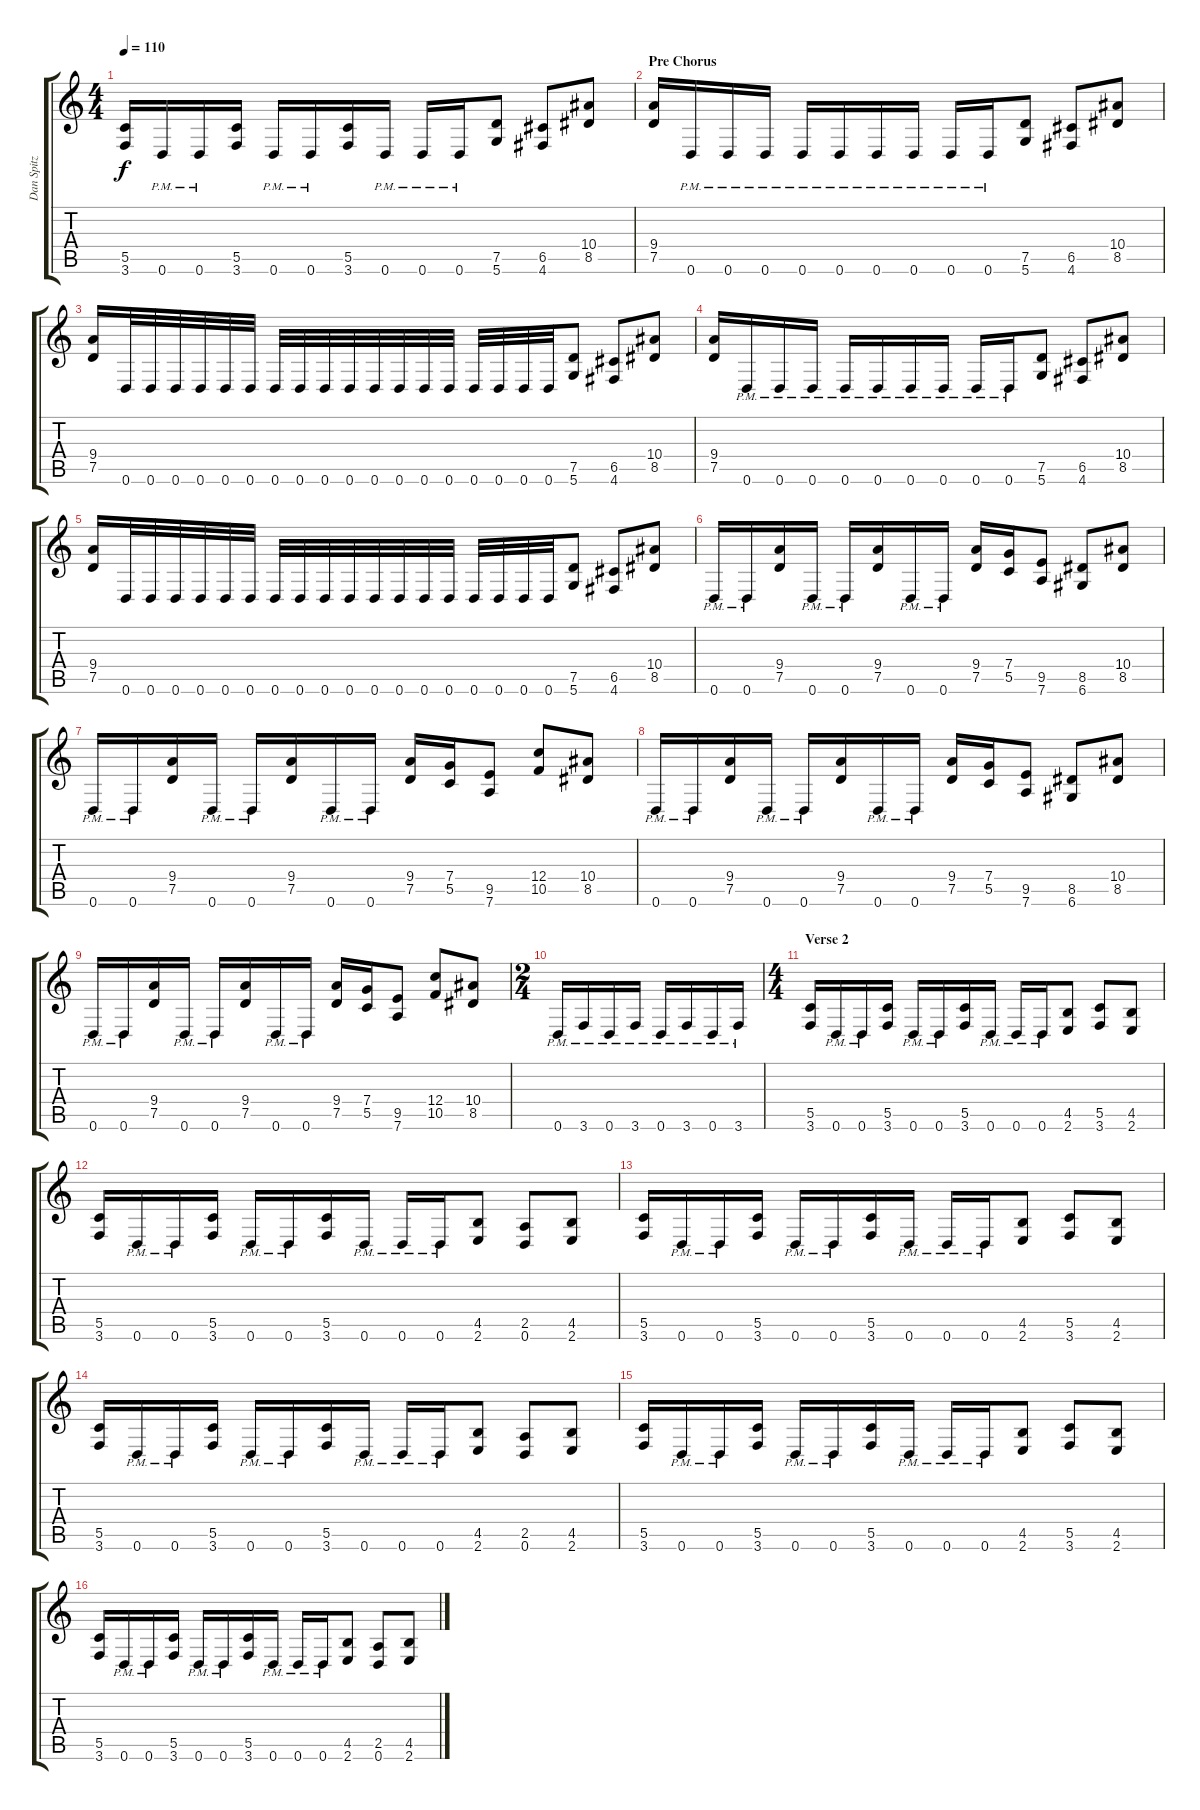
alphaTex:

\track ("Dan Spitz" "Dan Spitz") {instrument distortionguitar}
\staff {score tabs}
\tuning (D4 A3 F3 C3 G2 D2) {hide}
\ts (4 4)
\tempo 110
\clef g2
\ks c
(5.5 3.6).16{dy f} 0.6{pm}.16 0.6{pm}.16 (5.5 3.6).16 0.6{pm}.16 0.6{pm}.16 (5.5 3.6).16 0.6{pm}.16 0.6{pm}.16 0.6{pm}.16 (7.5 5.6).8 (6.5 4.6).8 (10.4 8.5).8 |
\section ("" "Pre Chorus")
(9.4 7.5).16 0.6{pm}.16 0.6{pm}.16 0.6{pm}.16 0.6{pm}.16 0.6{pm}.16 0.6{pm}.16 0.6{pm}.16 0.6{pm}.16 0.6{pm}.16 (7.5 5.6).8 (6.5 4.6).8 (10.4 8.5).8 |
(9.4 7.5).16 0.6.32 0.6.32 0.6.32 0.6.32 0.6.32 0.6.32 0.6.32 0.6.32 0.6.32 0.6.32 0.6.32 0.6.32 0.6.32 0.6.32 0.6.32 0.6.32 0.6.32 0.6.32 (7.5 5.6).8 (6.5 4.6).8 (10.4 8.5).8 |
(9.4 7.5).16 0.6{pm}.16 0.6{pm}.16 0.6{pm}.16 0.6{pm}.16 0.6{pm}.16 0.6{pm}.16 0.6{pm}.16 0.6{pm}.16 0.6{pm}.16 (7.5 5.6).8 (6.5 4.6).8 (10.4 8.5).8 |
(9.4 7.5).16 0.6.32 0.6.32 0.6.32 0.6.32 0.6.32 0.6.32 0.6.32 0.6.32 0.6.32 0.6.32 0.6.32 0.6.32 0.6.32 0.6.32 0.6.32 0.6.32 0.6.32 0.6.32 (7.5 5.6).8 (6.5 4.6).8 (10.4 8.5).8 |
0.6{pm}.16 0.6{pm}.16 (9.4 7.5).16 0.6{pm}.16 0.6{pm}.16 (9.4 7.5).16 0.6{pm}.16 0.6{pm}.16 (9.4 7.5).16 (7.4 5.5).16 (9.5 7.6).8 (8.5 6.6).8 (10.4 8.5).8 |
0.6{pm}.16 0.6{pm}.16 (9.4 7.5).16 0.6{pm}.16 0.6{pm}.16 (9.4 7.5).16 0.6{pm}.16 0.6{pm}.16 (9.4 7.5).16 (7.4 5.5).16 (9.5 7.6).8 (12.4 10.5).8 (10.4 8.5).8 |
0.6{pm}.16 0.6{pm}.16 (9.4 7.5).16 0.6{pm}.16 0.6{pm}.16 (9.4 7.5).16 0.6{pm}.16 0.6{pm}.16 (9.4 7.5).16 (7.4 5.5).16 (9.5 7.6).8 (8.5 6.6).8 (10.4 8.5).8 |
0.6{pm}.16 0.6{pm}.16 (9.4 7.5).16 0.6{pm}.16 0.6{pm}.16 (9.4 7.5).16 0.6{pm}.16 0.6{pm}.16 (9.4 7.5).16 (7.4 5.5).16 (9.5 7.6).8 (12.4 10.5).8 (10.4 8.5).8 |
\ts (2 4)
0.6{pm}.16 3.6{pm}.16 0.6{pm}.16 3.6{pm}.16 0.6{pm}.16 3.6{pm}.16 0.6{pm}.16 3.6{pm}.16 |
\ts (4 4)
\section ("" "Verse 2")
(5.5 3.6).16 0.6{pm}.16 0.6{pm}.16 (5.5 3.6).16 0.6{pm}.16 0.6{pm}.16 (5.5 3.6).16 0.6{pm}.16 0.6{pm}.16 0.6{pm}.16 (4.5 2.6).8 (5.5 3.6).8 (4.5 2.6).8 |
(5.5 3.6).16 0.6{pm}.16 0.6{pm}.16 (5.5 3.6).16 0.6{pm}.16 0.6{pm}.16 (5.5 3.6).16 0.6{pm}.16 0.6{pm}.16 0.6{pm}.16 (4.5 2.6).8 (2.5 0.6).8 (4.5 2.6).8 |
(5.5 3.6).16 0.6{pm}.16 0.6{pm}.16 (5.5 3.6).16 0.6{pm}.16 0.6{pm}.16 (5.5 3.6).16 0.6{pm}.16 0.6{pm}.16 0.6{pm}.16 (4.5 2.6).8 (5.5 3.6).8 (4.5 2.6).8 |
(5.5 3.6).16 0.6{pm}.16 0.6{pm}.16 (5.5 3.6).16 0.6{pm}.16 0.6{pm}.16 (5.5 3.6).16 0.6{pm}.16 0.6{pm}.16 0.6{pm}.16 (4.5 2.6).8 (2.5 0.6).8 (4.5 2.6).8 |
(5.5 3.6).16 0.6{pm}.16 0.6{pm}.16 (5.5 3.6).16 0.6{pm}.16 0.6{pm}.16 (5.5 3.6).16 0.6{pm}.16 0.6{pm}.16 0.6{pm}.16 (4.5 2.6).8 (5.5 3.6).8 (4.5 2.6).8 |
(5.5 3.6).16 0.6{pm}.16 0.6{pm}.16 (5.5 3.6).16 0.6{pm}.16 0.6{pm}.16 (5.5 3.6).16 0.6{pm}.16 0.6{pm}.16 0.6{pm}.16 (4.5 2.6).8 (2.5 0.6).8 (4.5 2.6).8
